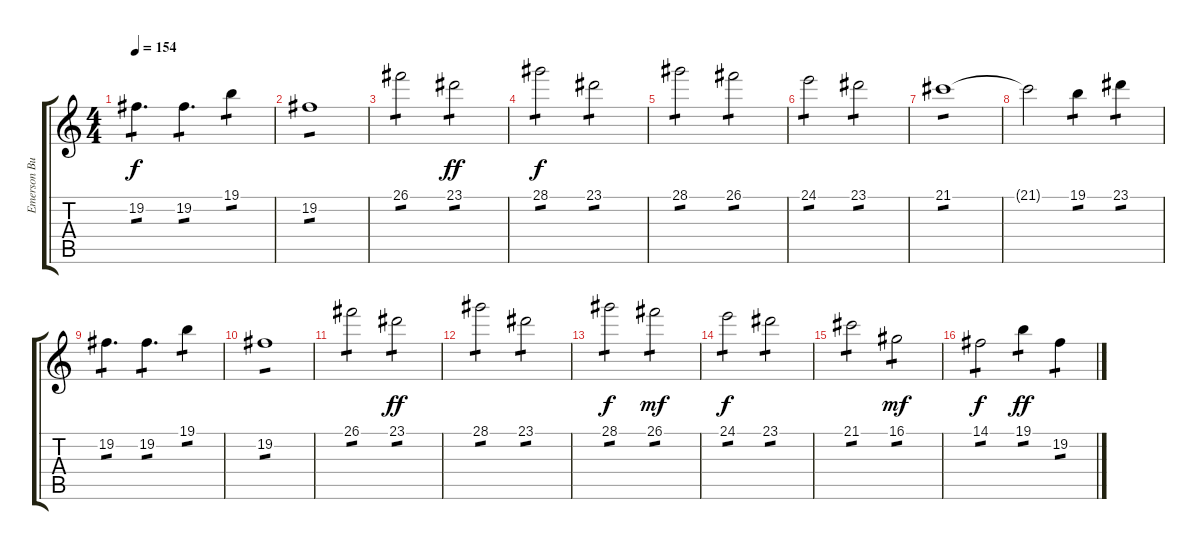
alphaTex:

\track ("Emerson Burton (Keyboard)" "Emerson Bu") {instrument electricgrandpiano}
\staff {score tabs}
\tuning (E4 B3 G3 D3 A2 E2) {hide}
\ts (4 4)
\tempo 154
\clef g2
\ks c
19.2.4{d tp 1 dy f} 19.2.4{d tp 1} 19.1.4{tp 1} |
19.2.1{tp 1} |
26.1.2{tp 1} 23.1.2{tp 1 dy ff} |
28.1.2{tp 1 dy f} 23.1.2{tp 1} |
28.1.2{tp 1} 26.1.2{tp 1} |
24.1.2{tp 1} 23.1.2{tp 1} |
21.1.1{tp 1} |
21.1{t}.2 19.1.4{tp 1} 23.1.4{tp 1} |
19.2.4{d tp 1} 19.2.4{d tp 1} 19.1.4{tp 1} |
19.2.1{tp 1} |
26.1.2{tp 1} 23.1.2{tp 1 dy ff} |
28.1.2{tp 1} 23.1.2{tp 1} |
28.1.2{tp 1 dy f} 26.1.2{tp 1 dy mf} |
24.1.2{tp 1 dy f} 23.1.2{tp 1} |
21.1.2{tp 1} 16.1.2{tp 1 dy mf} |
14.1.2{tp 1 dy f} 19.1.4{tp 1 dy ff} 19.2.4{tp 1}
